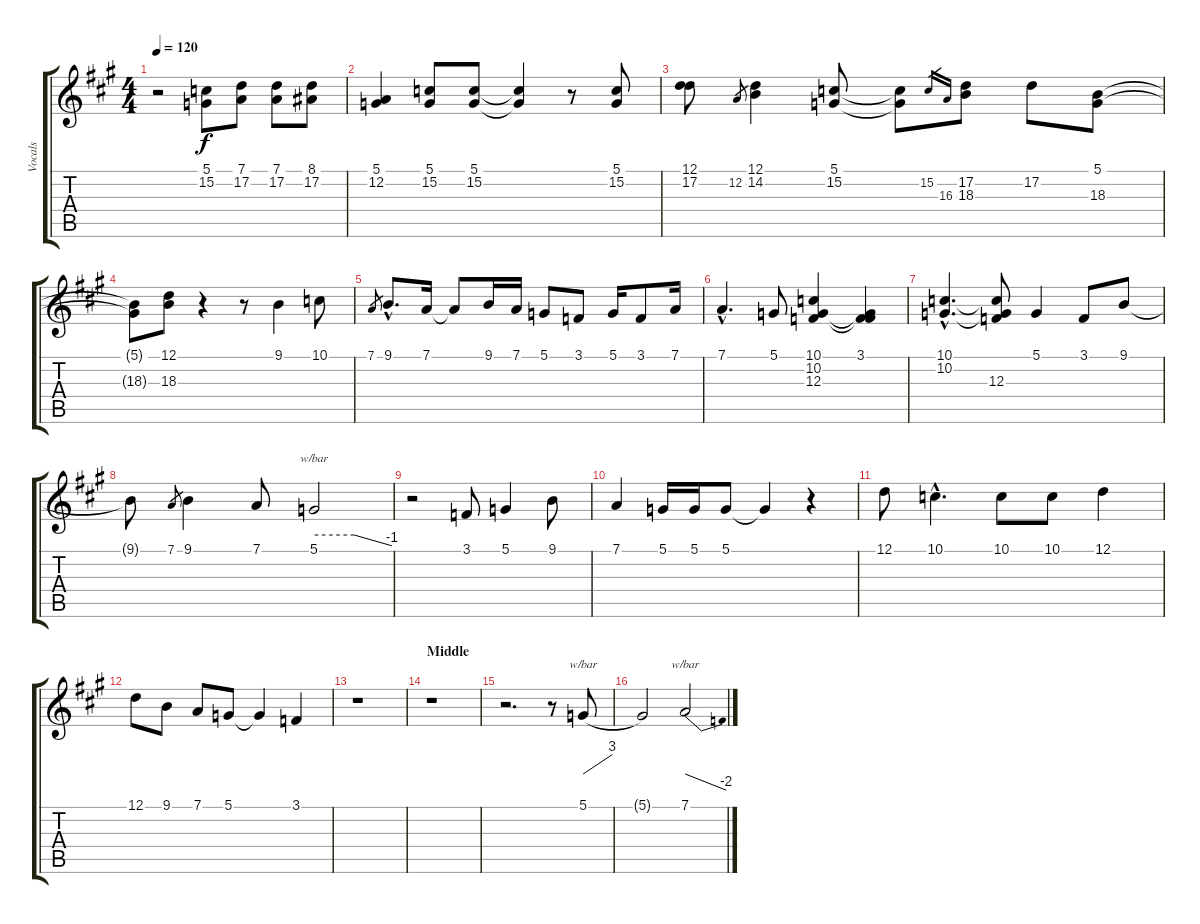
\track ("Vocals" "Vocals") {instrument lead6voice}
\staff {score tabs}
\tuning (D4 A3 F3 C3 G2 D2) {hide}
\ts (4 4)
\tempo 120
\clef g2
\ks a
r.2{dy f} (5.1 15.2).8{txt " "} (7.1 17.2).8 (7.1 17.2).8 (8.1 17.2).8 |
(5.1 12.2).4{txt " "} (5.1 15.2).8 (5.1 15.2).8 (5.1{t} 15.2{t}).4 r.8 (5.1 15.2).8{txt " "} |
(12.1 17.2).8{txt " "} 12.2.8{gr} (12.1 14.2).4 (5.1 15.2).8 (5.1{t} 15.2{t}).8 15.2.16{gr} 16.3.16{gr} (17.2 18.3).8 17.2.8 (5.1 18.3).8 |
(5.1{t} 18.3{t}).8 (12.1 18.3).8 r.4 r.8 9.1.4{txt " "} 10.1.8 |
7.1.8{gr} 9.1{hac}.8{d} 7.1.16 7.1{t}.8 9.1.16 7.1.16 5.1.8 3.1.8{txt " "} 5.1.16 3.1.8 7.1.16 |
7.1{hac}.4{d} 5.1.8 (10.1 10.2 12.3).4{txt " "} (3.1 10.2{t} 12.3{t}).4 |
(10.1{hac} 10.2{hac}).4{d} (10.1{t} 10.2{t} 12.3).8{txt " "} 5.1.4 3.1.8 9.1.8 |
9.1{t}.8 7.1.8{gr} 9.1.4 7.1.8 5.1.2{tbe (custom default 0 0 31 0 60 -4)} |
r.2 3.1.8{txt " "} 5.1.4 9.1.8 |
7.1.4 5.1.16 5.1.16 5.1.8 5.1{t}.4 r.4 |
12.1.8{txt " "} 10.1{hac}.4{d} 10.1.8 10.1.8{txt " "} 12.1.4 |
12.1.8 9.1.8{txt " "} 7.1.8 5.1.8 5.1{t}.4 3.1.4 |
r.1 |
\section ("" "Middle")
r.1 |
r.2{d} r.8 5.1.8{tbe (dive default 0 0 60 12) txt " "} |
5.1{t}.2 7.1.2{tbe (dive default 0 0 60 -8)}
